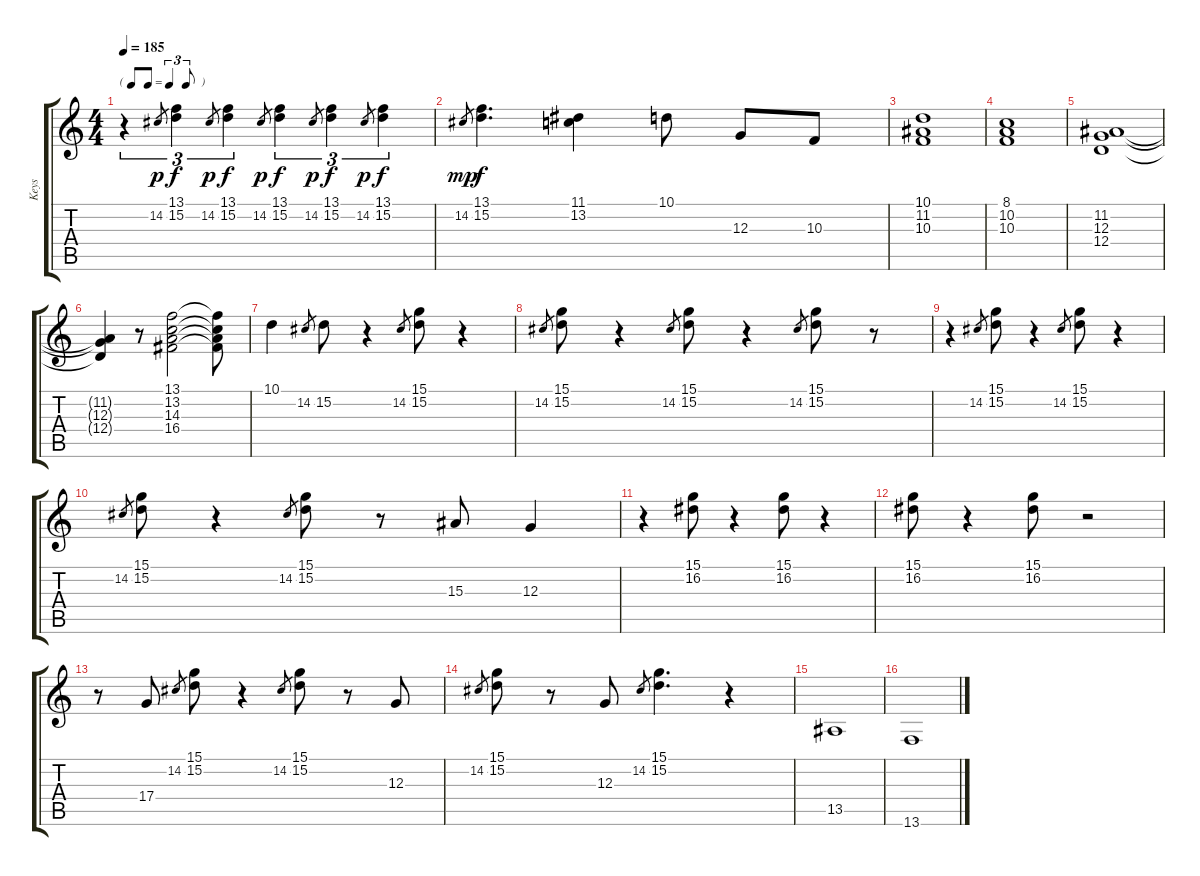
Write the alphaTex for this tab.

\track ("Keys" "Keys") {instrument drawbarorgan}
\staff {score tabs}
\tuning (E4 B3 G3 D3 A2 E2) {hide}
\ts (4 4)
\tf triplet8th
\tempo 185
\clef g2
\ks c
r.4{tu (3 2) dy f} 14.2.8{gr dy p} (13.1 15.2).4{tu (3 2) dy f} 14.2.8{gr dy p} (13.1 15.2).4{tu (3 2) dy f} 14.2.8{gr dy p} (13.1 15.2).4{tu (3 2) dy f} 14.2.8{gr dy p} (13.1 15.2).4{tu (3 2) dy f} 14.2.8{gr dy p} (13.1 15.2).4{tu (3 2) dy f} |
14.2.8{gr dy mp} (13.1 15.2).4{d dy f} (11.1 13.2).4 10.1.8 12.3.8 10.3.8 |
(10.1 11.2 10.3).1 |
(8.1 10.2 10.3).1 |
(11.2 12.3 12.4).1 |
(11.2{t} 12.3{t} 12.4{t}).4 r.8 (13.1 13.2 14.3 16.4).2 (13.1{t} 13.2{t} 14.3{t} 16.4{t}).8 |
10.1.4 14.2.8{gr} 15.2.8 r.4 14.2.8{gr} (15.1 15.2).8 r.4 |
14.2.8{gr} (15.1 15.2).8 r.4 14.2.8{gr} (15.1 15.2).8 r.4 14.2.8{gr} (15.1 15.2).8 r.8 |
r.4 14.2.8{gr} (15.1 15.2).8 r.4 14.2.8{gr} (15.1 15.2).8 r.4 |
14.2.8{gr} (15.1 15.2).8 r.4 14.2.8{gr} (15.1 15.2).8 r.8 15.3.8 12.3.4 |
r.4 (15.1 16.2).8 r.4 (15.1 16.2).8 r.4 |
(15.1 16.2).8 r.4 (15.1 16.2).8 r.2 |
r.8 17.4.8 14.2.8{gr} (15.1 15.2).8 r.4 14.2.8{gr} (15.1 15.2).8 r.8 12.3.8 |
14.2.8{gr} (15.1 15.2).8 r.8 12.3.8 14.2.8{gr} (15.1 15.2).4{d} r.4 |
13.5.1 |
13.6.1
